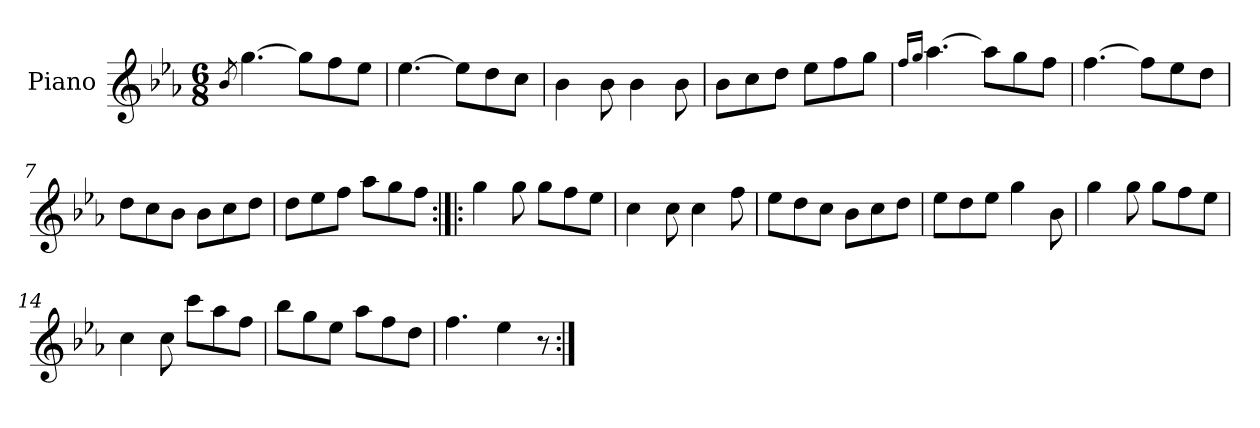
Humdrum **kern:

**kern
*part1
*staff1
*I"Piano
*I'Pno.
*clefG2
*k[b-e-a-]
*M6/8
=1
8qb-/
[4.gg\
8gg\L]
8ff\
8ee-\J
=2
[4.ee-\
8ee-\L]
8dd\
8cc\J
=3
4b-\
8b-\
4b-\
8b-\
=4
8b-\L
8cc\
8dd\J
8ee-\L
8ff\
8gg\J
=5
16qff/LL
16qgg/JJ
[4.aa-\
8aa-\L]
8gg\
8ff\J
=6
[4.ff\
8ff\L]
8ee-\
8dd\J
=7
8dd\L
8cc\
8b-\J
8b-\L
8cc\
8dd\J
=8
8dd\L
8ee-\
8ff\J
8aa-\L
8gg\
8ff\J
=9:|!|:
4gg\
8gg\
8gg\L
8ff\
8ee-\J
=10
4cc\
8cc\
4cc\
8ff\
=11
8ee-\L
8dd\
8cc\J
8b-\L
8cc\
8dd\J
=12
8ee-\L
8dd\
8ee-\J
4gg\
8b-\
=13
4gg\
8gg\
8gg\L
8ff\
8ee-\J
=14
4cc\
8cc\
8ccc\L
8aa-\
8ff\J
=15
8bb-\L
8gg\
8ee-\J
8aa-\L
8ff\
8dd\J
=16
4.ff\
4ee-\
8r
=:|!
*-
